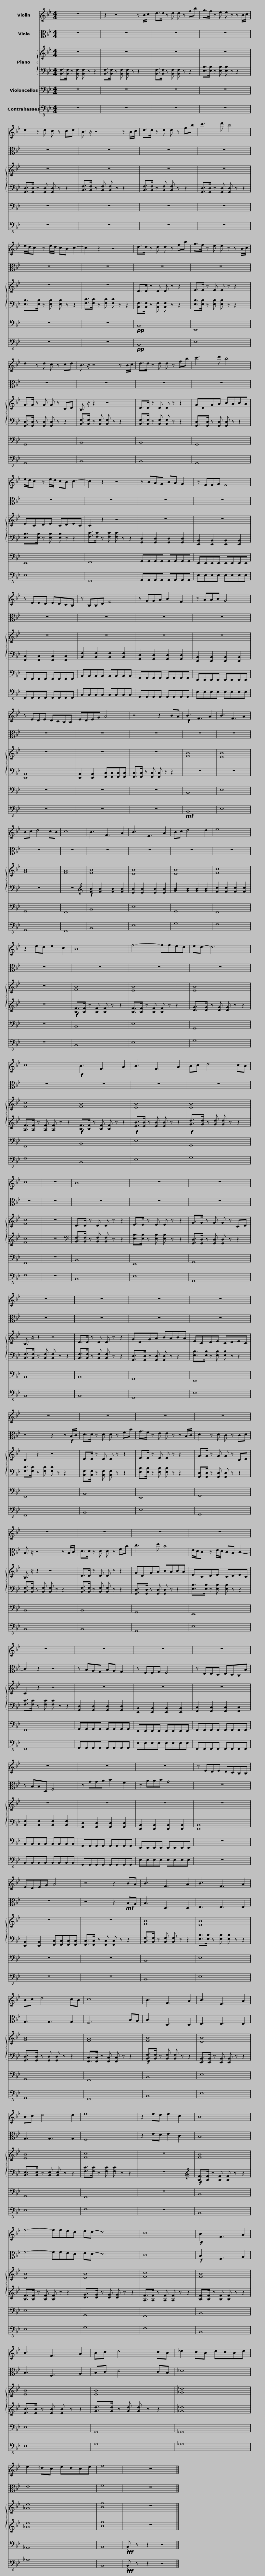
X:1
%%score 1 2 { 3 | 4 } 5 6
L:1/8
M:4/4
I:linebreak $
K:Bb
V:1 treble
V:2 alto
V:3 treble
V:4 bass
V:5 bass
V:6 bass-8
V:1
 z8 | z2 z4 z B/c/ | d>d z d d z fb | g>f z e e z z B/c/ |$ d2 z d c z cd | %5
 B3/2 z/ z4 z B/c/ | d>d z d d z fb | c'3 d' b4 |$ e/d/c z e/d/ cB c2- | c2 z2 z4 | %10
 d>d z d d z fb | g>f z e e z z B/c/ |$ d2 z d c z cd | B3/2 z/ z4 z B/c/ | d>d z d d z fb | %15
 c'3 d' b4 |$ e/d/c z e/d/ cB c2- | c2 z2 z4 | z BAG BA G2 | z FFG F4 |$ %20
 z EED EDCB, | z B,B,D F4 | z GGA B2 F2 | z AAB G4 |$ z EDE DCB,B, | %25
 EDEG A4 | z4 z2 BA |!f! B3 F3 A2 | B3 F3 A2 | Bc d4 cB |$ %30
 c8 | B3 F3 A2 | B3 E3 A2 | Bc d4 d2 | e8 | %35
 z2 ed e2 c2 | B8 |$ f4- ffed | ed- d6 | c8 | %40
!f! B3 F3 A2 |$ B3 F3 A2 | Bc d4 cB | c8 | z8 | %45
 B8 | z8 |$ z8 | z8 | z8 | %50
 z8 |$ z8 | z8 | z8 | z8 |$ %55
 z8 | z8 | z8 | z8 |$ z8 | %60
 z8 | z8 | z8 |$ z8 | z8 | %65
 z8 | z8 |$ z EDE DCB,B, | EDEG A4 | z4 z2 BA | %70
 B3 F3 A2 | B3 F3 A2 |$ Bc d4 cB | c8 | B3 F3 A2 | %75
 B3 E3 A2 |$ Bc d4 d2 | e8 | z2 ed e2 c2 | B8 | %80
 f4- ffed |$ ed- d6 | c8 |!f! B3 F3 A2 | B3 F3 A2 |$ %85
 Bc d4 cB | _d2 cB dcBd | e2 _dc edce | f8 | z8 |] %90
V:2
 z8 | z8 | z8 | z8 |$ z8 | %5
 z8 | z8 | z8 |$ z8 | z8 | %10
 z8 | z8 |$ z8 | z8 | z8 | %15
 z8 |$ z8 | z8 | z8 | z8 |$ %20
 z8 | z8 | z8 | z8 |$ z8 | %25
 z8 | z8 | z8 | z8 | z8 |$ %30
 z8 | z8 | z8 | z8 | z8 | %35
 z8 | z8 |$ z8 | z8 | z8 | %40
 z8 |$ z8 | z8 | z8 | z8 | %45
 z8 | z8 |$ z8 | z8 | z8 | %50
 z8 |$ z8 | z4 z2 z!f! B,/C/ | D>D z D D z FB | G>F z E E z z B,/C/ |$ %55
 D2 z D C z CD | B,3/2 z/ z4 z B,/C/ | D>D z D D z FB | c3 d B4 |$ E/D/C z E/D/ CB, C2- | %60
 C2 z2 z4 | z B,A,G, B,A, G,2 | z F,F,G, F,4 |$ z E,E,D, E,D,C,B, | z B,B,D, F,4 | %65
 z GGA B2 F2 | z AAB G4 |$ z8 | z8 | z4 z2!mf! B,A, | %70
 B,3 D,3 D,2 | E,3 E,3 E,2 |$ G,3 G,3 G,2 | F,6 B,A, | B,3 D,3 D,2 | %75
 E,3 E,3 E,2 |$ G,3 G,3 G,2 | F,8 | z2 ED E2 C2 | B,8 | %80
 F4- FFED |$ ED- D6 | C8 |!f! B,3 F,3 A,2 | B,3 F,3 A,2 |$ %85
 B,C D4 CB, | _D8 | E8 | F8 | z8 |] %90
V:3
 z8 | z8 | z8 | z8 |$ z8 | %5
 z8 | z8 | z8 |$ z8 | z8 | %10
 D>D z D D z z2 | E>E z E E z z2 |$ G>G z G G z CD | B,3/2 z/ z2 z4 | D>D z D D z z2 | %15
 GDGA BABA |$ ECDE CDEC | C2 z2 z4 | z8 | z8 |$ %20
 z8 | z8 | z8 | z8 |$ z8 | %25
 z8 | z8 | [FB]8 | [EB]8 | [GB]8 |$ %30
 [FA]8 | [FB]8 | [EB]8 | [EB]8 | [Fc]8 | %35
 z8 | [FB]8 |$ [EB]8 | [EB]8 | [Fc]8 | %40
 [FB]8 |$ [EB]8 | [EB]8 | [Fc]8 | z8 | %45
 D>D z D D z z2 | E>E z E E z z2 |$ G>G z G G z CD | B,3/2 z/ z2 z4 | D>D z D D z z2 | %50
 GDGA BABA |$ ECDE CDEC | C2 z2 z4 | D>D z D D z z2 | E>E z E E z z2 |$ %55
 G>G z G G z CD | B,3/2 z/ z2 z4 | D>D z D D z z2 | GDGA BABA |$ ECDE CDEC | %60
 C2 z2 z4 | z8 | z8 |$ z8 | z8 | %65
 z8 | z8 |$ z8 | z8 | z8 | %70
 [FB]8 | [EB]8 |$ [GB]8 | [FA]8 | [FB]8 | %75
 [EB]8 |$ [EB]8 | [Fc]8 | z8 | [FB]8 | %80
 [EB]8 |$ [EB]8 | [Fc]8 | [FB]8 | [EB]8 |$ %85
 [EB]8 | [_G_d]8 | [_Ae]8 | [Bf]8 | z8 |] %90
V:4
 [B,,F,]>[B,,F,] z [B,,F,] [B,,F,] z z2 | [B,,F,]>[B,,F,] z [B,,F,] [B,,F,] z z2 | [B,,F,]>[B,,F,] z [B,,F,] [B,,F,] z z2 | [E,B,]>[E,B,] z [E,B,] [E,B,] z z2 |$ [G,,D,]>[G,,D,] z [G,,D,] [G,,D,] z z2 | %5
 [B,,F,]>[B,,F,] z [B,,F,] [B,,F,] z z2 | [B,,F,]>[B,,F,] z [B,,F,] [B,,F,] z z2 | [G,,D,]>[G,,D,] z [G,,D,] [G,,D,] z z2 |$ [E,B,]>[E,B,] z [E,B,] [E,B,] z z2 | [F,C]>[F,C] z [F,C] [F,C] z z2 | %10
 [B,,F,]>[B,,F,] z [B,,F,] [B,,F,] z z2 | [E,B,]>[E,B,] z [E,B,] [E,B,] z z2 |$ [G,,D,]>[G,,D,] z [G,,D,] [G,,D,] z z2 | [B,,F,]>[B,,F,] z [B,,F,] [B,,F,] z z2 | [B,,F,]>[B,,F,] z [B,,F,] [B,,F,] z z2 | %15
 [G,,D,]>[G,,D,] z [G,,D,] [G,,D,] z z2 |$ [E,B,]>[E,B,] z [E,B,] [E,B,] z z2 | [F,C]>[F,C] z [F,C] [F,C] z z2 | [G,,D,]2 [G,,D,]2 [G,,D,]2 [G,,D,]2 | [E,,B,,]2 [E,,B,,]2 [E,,B,,]2 [E,,B,,]2 |$ %20
 [F,,C,]2 [F,,C,]2 [F,,C,]2 [F,,C,]2 | [B,,F,]2 [B,,F,]2 [B,,F,]2 [B,,F,]2 | [G,,D,]2 [G,,D,]2 [G,,D,]2 [G,,D,]2 | [E,,B,,]2 [E,,B,,]2 [E,,B,,]2 [E,,B,,]2 |$ [E,,B,,]8 | %25
 [E,,B,,]2 [E,,B,,]2 [F,,C,][F,,C,][F,,C,][F,,C,] | [F,,C,]>[F,,C,] z [F,,C,] [F,,C,] z z2 | z8 | z8 | z8 |$ %30
 z8 |[K:treble]!f! [FB]2 [FB]2 [FB]2 [FB]2 | [EB]2 [EB]2 [EB]2 [EB]2 | [GB]2 [GB]2 [GB]2 [GB]2 | [Fc]2 [Fc]2 [Fc]2 [Fc]2 | %35
 z8 |!f! [B,F]>[B,F] z [B,F] [B,F] z z2 |$ [B,F]>[B,F] z [B,F] [B,F] z z2 | [DG]>[DG] z [DG] [DG] z z2 | [A,F]>[A,F] z [A,F] [A,F] z z2 | %40
!f! [B,F]>[B,F] z [B,F] [B,F] z z2 |$!f! [EB]>[EB] z [EB] [EB] z z2 |!f! [Gd]>[Gd] z [Gd] [Gd] z z2 | [Fc]8 | z8 | %45
[K:bass] [B,,F,]>[B,,F,] z [B,,F,] [B,,F,] z z2 | [E,B,]>[E,B,] z [E,B,] [E,B,] z z2 |$ [G,,D,]>[G,,D,] z [G,,D,] [G,,D,] z z2 | [B,,F,]>[B,,F,] z [B,,F,] [B,,F,] z z2 | [B,,F,]>[B,,F,] z [B,,F,] [B,,F,] z z2 | %50
 [G,,D,]>[G,,D,] z [G,,D,] [G,,D,] z z2 |$ [E,B,]>[E,B,] z [E,B,] [E,B,] z z2 | [F,C]>[F,C] z [F,C] [F,C] z z2 | [B,,F,]>[B,,F,] z [B,,F,] [B,,F,] z z2 | [E,B,]>[E,B,] z [E,B,] [E,B,] z z2 |$ %55
 [G,,D,]>[G,,D,] z [G,,D,] [G,,D,] z z2 | [B,,F,]>[B,,F,] z [B,,F,] [B,,F,] z z2 | [B,,F,]>[B,,F,] z [B,,F,] [B,,F,] z z2 | [G,,D,]>[G,,D,] z [G,,D,] [G,,D,] z z2 |$ [E,B,]>[E,B,] z [E,B,] [E,B,] z z2 | %60
 [F,C]>[F,C] z [F,C] [F,C] z z2 | [G,,D,]2 [G,,D,]2 [G,,D,]2 [G,,D,]2 | [E,,B,,]2 [E,,B,,]2 [E,,B,,]2 [E,,B,,]2 |$ [F,,C,]2 [F,,C,]2 [F,,C,]2 [F,,C,]2 | [B,,F,]2 [B,,F,]2 [B,,F,]2 [B,,F,]2 | %65
 [G,,D,]2 [G,,D,]2 [G,,D,]2 [G,,D,]2 | [E,,B,,]2 [E,,B,,]2 [E,,B,,]2 [E,,B,,]2 |$ [E,,B,,]8 | [E,,B,,]2 [E,,B,,]2 [F,,C,][F,,C,][F,,C,][F,,C,] | [F,,C,]>[F,,C,] z [F,,C,] [F,,C,] z z2 | %70
 [B,,F,]>[B,,F,] z [B,,F,] [B,,F,] z z2 | [E,B,]>[E,B,] z [E,B,] [E,B,] z z2 |$ [G,,D,]>[G,,D,] z [G,,D,] [G,,D,] z z2 | [F,,C,]>[F,,C,] z [F,,C,] [F,,C,] z z2 |!f! [B,,F,]>[B,,F,] z [B,,F,] [B,,F,] z z2 | %75
 [E,,B,,]>[E,,B,,] z [E,,B,,] [E,,B,,] z z2 |$ [B,,E,]>[B,,E,] z [B,,E,] [B,,E,] z z2 | [F,C]>[F,C] z [F,C] [F,C] z z2 | z8 |[K:treble]!f! [B,F]>[B,F] z [B,F] [B,F] z z2 | %80
 [B,F]>[B,F] z [B,F] [B,F] z z2 |$ [DG]>[DG] z [DG] [DG] z z2 | [A,F]>[A,F] z [A,F] [A,F] z z2 | [B,F]>[B,F] z [B,F] [B,F] z z2 | [EB]>[EB] z [EB] [EB] z z2 |$ %85
 [Gd]>[Gd] z [Gd] [Gd] z z2 | [_G_d]8 | [_Ae]8 | [Bf]8 | z8 |] %90
V:5
 z8 | z8 | z8 | z8 |$ z8 | %5
 z8 | z8 | z8 |$ z8 | z8 | %10
!pp! B,,8 | E,,8 |$ G,,8 | B,,8 | B,,8 | %15
 G,,8 |$ E,,8 | F,,8 | G,,G,,G,,G,, G,,G,,G,,G,, | E,,E,,E,,E,, E,,E,,E,,E,, |$ %20
 F,,F,,F,,F,, F,,F,,F,,F,, | B,,B,,B,,B,, B,,B,,B,,B,, | G,,G,,G,,G,, G,,G,,G,,G,, | E,,E,,E,,E,, E,,E,,E,,E,, |$ z8 | %25
 z8 | z8 | B,,8 | E,8 | G,,8 |$ %30
 F,,8 | B,,8 | E,8 | G,,8 | F,,8 | %35
 z8 | B,,8 |$ E,8 | G,,8 | F,,8 | %40
 B,,8 |$ E,8 | G,,8 | F,,8 | z8 | %45
 B,,8 | E,,8 |$ G,,8 | B,,8 | B,,8 | %50
 G,,8 |$ E,,8 | F,,8 | B,,8 | E,,8 |$ %55
 G,,8 | B,,8 | B,,8 | G,,8 |$ E,,8 | %60
 F,,8 | G,,G,,G,,G,, G,,G,,G,,G,, | E,,E,,E,,E,, E,,E,,E,,E,, |$ F,,F,,F,,F,, F,,F,,F,,F,, | B,,B,,B,,B,, B,,B,,B,,B,, | %65
 G,,G,,G,,G,, G,,G,,G,,G,, | E,,E,,E,,E,, E,,E,,E,,E,, |$ z8 | z8 | z8 | %70
 B,,8 | E,8 |$ G,,8 | F,,8 | B,,8 | %75
 E,8 |$ G,,8 | F,,8 | z8 | B,,8 | %80
 E,8 |$ G,,8 | F,,8 | B,,8 | E,8 |$ %85
 G,,8 | _G,,8 | _A,,8 | B,,8 |!fff! .B,, z z2 z4 |] %90
V:6
 z8 | z8 | z8 | z8 |$ z8 | %5
 z8 | z8 | z8 |$ z8 | z8 | %10
!pp! B,,8 | E,8 |$ G,,8 | B,,8 | B,,8 | %15
 G,,8 |$ E,8 | F,,8 | G,,G,,G,,G,, G,,G,,G,,G,, | E,E,E,E, E,E,E,E, |$ %20
 F,,F,,F,,F,, F,,F,,F,,F,, | B,,B,,B,,B,, B,,B,,B,,B,, | G,,G,,G,,G,, G,,G,,G,,G,, | E,E,E,E, E,E,E,E, |$ z8 | %25
 z8 | z8 |!mf! B,,8 | E,8 | G,,8 |$ %30
 F,,8 | B,,8 | E,8 | G,8 | F,8 | %35
 z8 | B,,8 |$ E,8 | G,8 | F,8 | %40
 B,,8 |$ E,8 | G,8 | F,8 | z8 | %45
 B,,8 | E,8 |$ G,,8 | B,,8 | B,,8 | %50
 G,,8 |$ E,8 | F,,8 | B,,8 | E,8 |$ %55
 G,,8 | B,,8 | B,,8 | G,,8 |$ E,8 | %60
 F,,8 | G,,G,,G,,G,, G,,G,,G,,G,, | E,E,E,E, E,E,E,E, |$ F,,F,,F,,F,, F,,F,,F,,F,, | B,,B,,B,,B,, B,,B,,B,,B,, | %65
 G,,G,,G,,G,, G,,G,,G,,G,, | E,E,E,E, E,E,E,E, |$ z8 | z8 | z8 | %70
 B,,8 | E,8 |$ G,,8 | F,,8 | B,,8 | %75
 E,8 |$ E,8 | F,8 | z8 | B,,8 | %80
 E,8 |$ G,8 | F,8 | B,,8 | E,8 |$ %85
 G,8 | _G,8 | _A,8 | B,,8 |!fff! .B,, z z2 z4 |] %90
